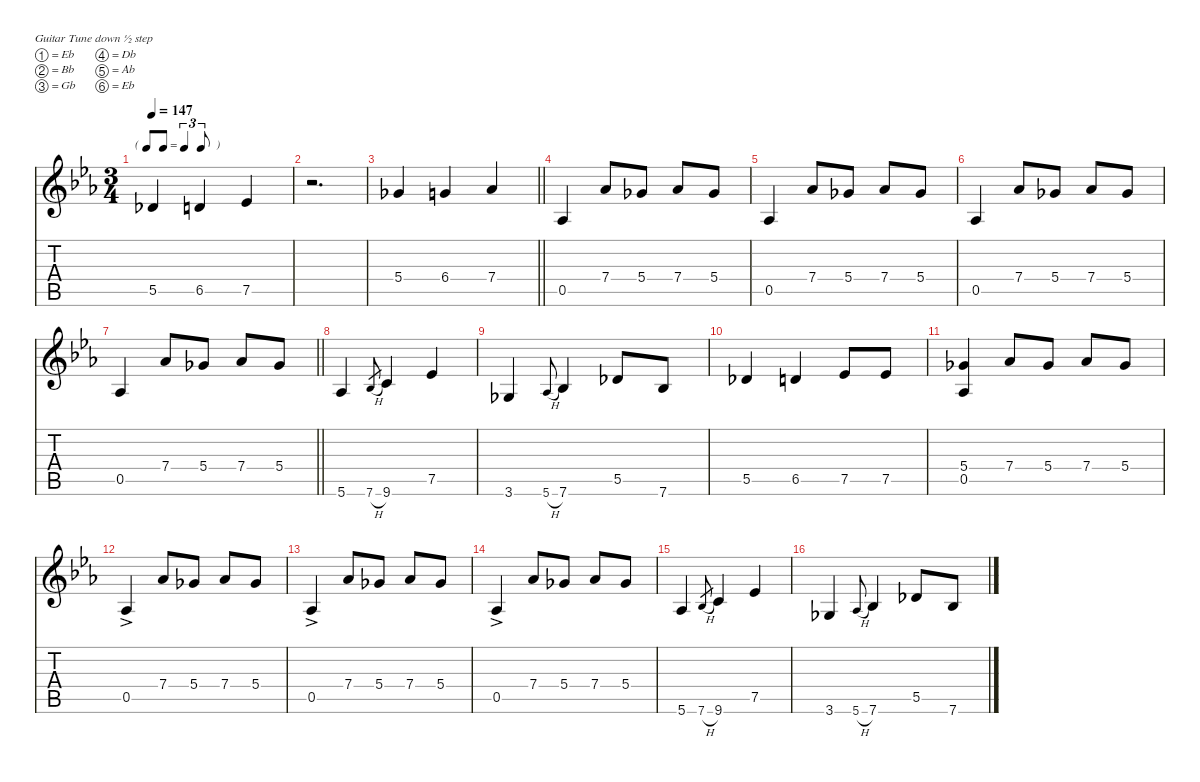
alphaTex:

\defaultSystemsLayout 4
\hideDynamics
\bracketExtendMode nobrackets
\singleTrackTrackNamePolicy hidden
\multiTrackTrackNamePolicy hidden
\firstSystemTrackNameMode fullname
\firstSystemTrackNameOrientation horizontal
\otherSystemsTrackNameOrientation horizontal
\track ("Guitar" "dist.guit.") {defaultSystemsLayout 8 mute instrument distortionguitar}
\staff {score tabs}
\tuning (Eb4 Bb3 Gb3 Db3 Ab2 Eb2)
\ts (3 4)
\beaming (8 2 2 2)
\tf triplet8th
\tempo 147
\clef g2
\ks eb
5.5{acc b}.4{dy f instrument distortionguitar beam Up} 6.5{acc forcenatural}.4{beam Up} 7.5{acc b}.4{beam Up} |
r.2{d beam Down} |
\barLineRight lightlight
5.4{acc b}.4{beam Up} 6.4{acc forcenatural}.4{beam Up} 7.4{acc b}.4{beam Up} |
0.5{acc b}.4{beam Up} 7.4{acc b}.8{beam Up} 5.4{acc b}.8{beam Up} 7.4{acc b}.8{beam Up} 5.4{acc b}.8{beam Up} |
0.5{acc b}.4{beam Up} 7.4{acc b}.8{beam Up} 5.4{acc b}.8{beam Up} 7.4{acc b}.8{beam Up} 5.4{acc b}.8{beam Up} |
0.5{acc b}.4{beam Up} 7.4{acc b}.8{beam Up} 5.4{acc b}.8{beam Up} 7.4{acc b}.8{beam Up} 5.4{acc b}.8{beam Up} |
\barLineRight lightlight
0.5{acc b}.4{beam Up} 7.4{acc b}.8{beam Up} 5.4{acc b}.8{beam Up} 7.4{acc b}.8{beam Up} 5.4{acc b}.8{beam Up} |
5.6{acc b}.4{beam Up} 7.6{h acc b}.8{gr dy mf beam Up} 9.6{acc forcenatural}.4{dy f beam Up} 7.5{acc b}.4{beam Up} |
3.6{acc b}.4{beam Up} 5.6{h acc b}.8{gr onbeat dy mf beam Up} 7.6{acc b}.4{dy f beam Up} 5.5{acc b}.8{beam Up} 7.6{acc b}.8{beam Up} |
5.5{acc b}.4{beam Up} 6.5{acc forcenatural}.4{beam Up} 7.5{acc b}.8{beam Up} 7.5{acc b}.8{beam Up} |
(5.4{acc b} 0.5{acc b}).4{beam Up} 7.4{acc b}.8{beam Up} 5.4{acc b}.8{beam Up} 7.4{acc b}.8{beam Up} 5.4{acc b}.8{beam Up} |
0.5{ac acc b}.4{beam Up} 7.4{acc b}.8{beam Up} 5.4{acc b}.8{beam Up} 7.4{acc b}.8{beam Up} 5.4{acc b}.8{beam Up} |
0.5{ac acc b}.4{beam Up} 7.4{acc b}.8{beam Up} 5.4{acc b}.8{beam Up} 7.4{acc b}.8{beam Up} 5.4{acc b}.8{beam Up} |
0.5{ac acc b}.4{beam Up} 7.4{acc b}.8{beam Up} 5.4{acc b}.8{beam Up} 7.4{acc b}.8{beam Up} 5.4{acc b}.8{beam Up} |
5.6{acc b}.4{beam Up} 7.6{h acc b}.8{gr dy mf beam Up} 9.6{acc forcenatural}.4{dy f beam Up} 7.5{acc b}.4{beam Up} |
3.6{acc b}.4{beam Up} 5.6{h acc b}.8{gr onbeat dy mf beam Up} 7.6{acc b}.4{dy f beam Up} 5.5{acc b}.8{beam Up} 7.6{acc b}.8{beam Up}
